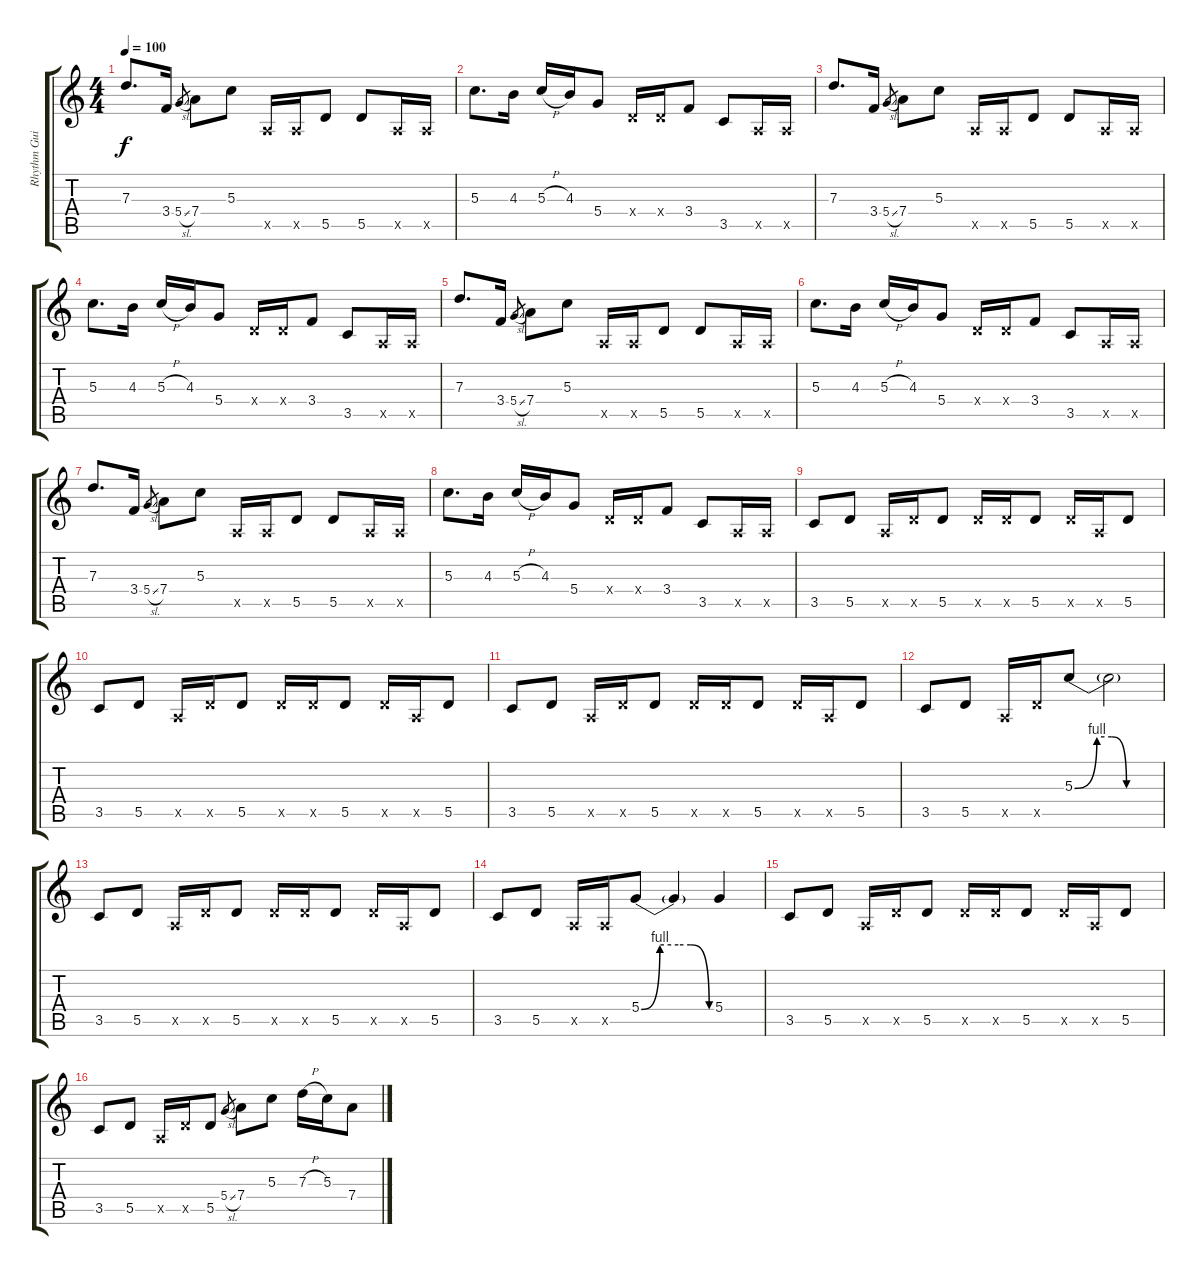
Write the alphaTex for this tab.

\track ("Rhythm Guitar" "Rhythm Gui") {instrument distortionguitar}
\staff {score tabs}
\tuning (E4 B3 G3 D3 A2 E2) {hide}
\ts (4 4)
\tempo 100
\clef g2
\ks c
7.3.8{d dy f} 3.4.16 5.4{sl}.8{gr} 7.4.8 5.3.8 0.5{x}.16 0.5{x}.16 5.5.8 5.5.8 0.5{x}.16 0.5{x}.16 |
5.3.8{d} 4.3.16 5.3{h}.16 4.3.16 5.4.8 0.4{x}.16 0.4{x}.16 3.4.8 3.5.8 0.5{x}.16 0.5{x}.16 |
7.3.8{d} 3.4.16 5.4{sl}.8{gr} 7.4.8 5.3.8 0.5{x}.16 0.5{x}.16 5.5.8 5.5.8 0.5{x}.16 0.5{x}.16 |
5.3.8{d} 4.3.16 5.3{h}.16 4.3.16 5.4.8 0.4{x}.16 0.4{x}.16 3.4.8 3.5.8 0.5{x}.16 0.5{x}.16 |
7.3.8{d} 3.4.16 5.4{sl}.8{gr} 7.4.8 5.3.8 0.5{x}.16 0.5{x}.16 5.5.8 5.5.8 0.5{x}.16 0.5{x}.16 |
5.3.8{d} 4.3.16 5.3{h}.16 4.3.16 5.4.8 0.4{x}.16 0.4{x}.16 3.4.8 3.5.8 0.5{x}.16 0.5{x}.16 |
7.3.8{d} 3.4.16 5.4{sl}.8{gr} 7.4.8 5.3.8 0.5{x}.16 0.5{x}.16 5.5.8 5.5.8 0.5{x}.16 0.5{x}.16 |
5.3.8{d} 4.3.16 5.3{h}.16 4.3.16 5.4.8 0.4{x}.16 0.4{x}.16 3.4.8 3.5.8 0.5{x}.16 0.5{x}.16 |
3.5.8 5.5.8 0.5{x}.16 5.5{x}.16 5.5.8 5.5{x}.16 5.5{x}.16 5.5.8 5.5{x}.16 0.5{x}.16 5.5.8 |
3.5.8 5.5.8 0.5{x}.16 5.5{x}.16 5.5.8 5.5{x}.16 5.5{x}.16 5.5.8 5.5{x}.16 0.5{x}.16 5.5.8 |
3.5.8 5.5.8 0.5{x}.16 5.5{x}.16 5.5.8 5.5{x}.16 5.5{x}.16 5.5.8 5.5{x}.16 0.5{x}.16 5.5.8 |
3.5.8 5.5.8 0.5{x}.16 5.5{x}.16 5.3{be (custom 0 0 15 4 25 4 35 0 60 0)}.8 5.3{t}.2 |
3.5.8 5.5.8 0.5{x}.16 5.5{x}.16 5.5.8 5.5{x}.16 5.5{x}.16 5.5.8 5.5{x}.16 0.5{x}.16 5.5.8 |
3.5.8 5.5.8 0.5{x}.16 0.5{x}.16 5.4{be (custom 0 0 15 4 30 4 40 4 55 0 60 0)}.8 5.4{t}.4 5.4.4 |
3.5.8 5.5.8 0.5{x}.16 5.5{x}.16 5.5.8 5.5{x}.16 5.5{x}.16 5.5.8 5.5{x}.16 0.5{x}.16 5.5.8 |
3.5.8 5.5.8 0.5{x}.16 5.5{x}.16 5.5.8 5.4{sl}.8{gr} 7.4.8 5.3.8 7.3{h}.16 5.3.16 7.4.8
